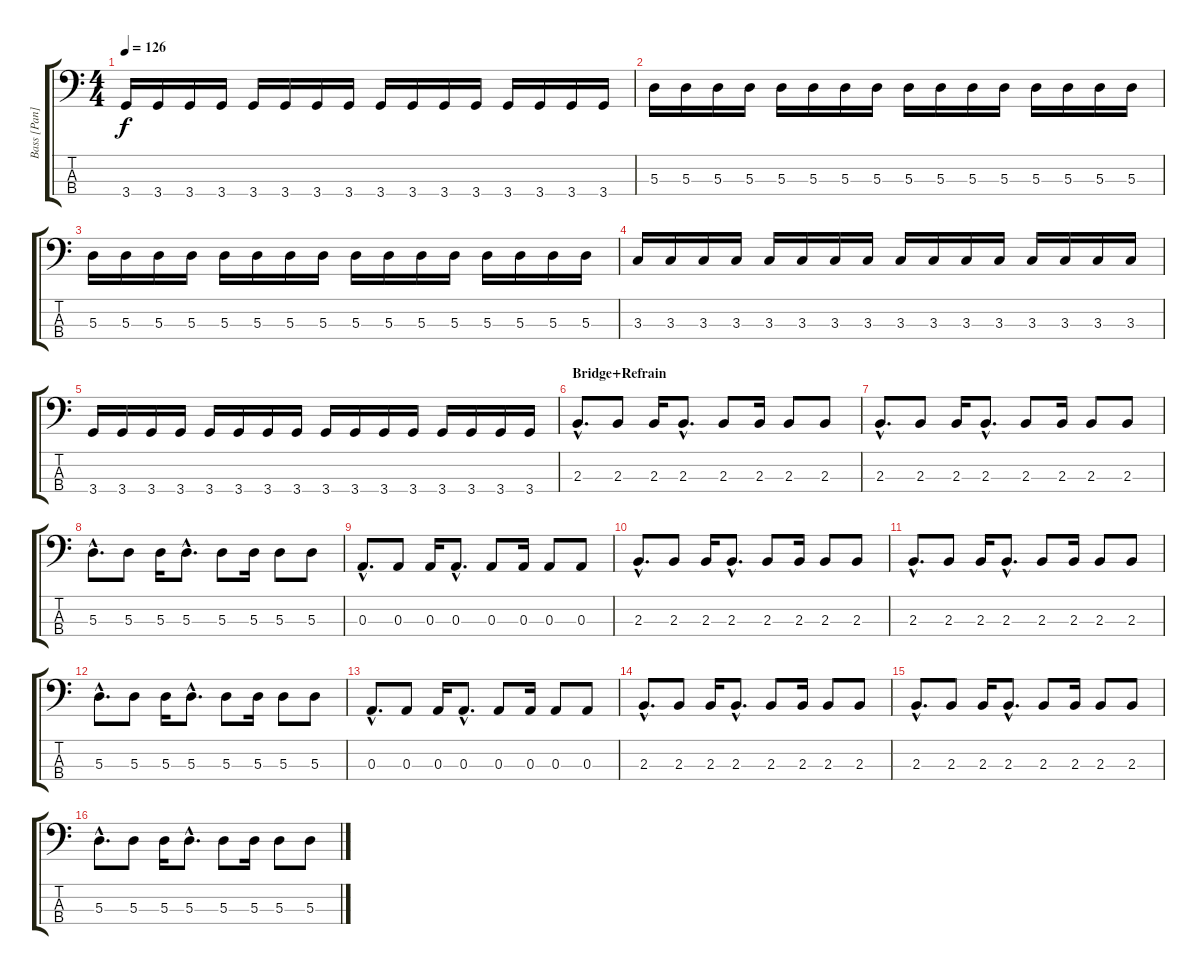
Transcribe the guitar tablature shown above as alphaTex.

\track ("Bass [Pan]" "Bass [Pan]") {instrument electricbassfinger}
\staff {score tabs}
\tuning (G2 D2 A1 E1) {hide}
\ts (4 4)
\tempo 126
\clef f4
\ks c
3.4.16{dy f} 3.4.16 3.4.16 3.4.16 3.4.16 3.4.16 3.4.16 3.4.16 3.4.16 3.4.16 3.4.16 3.4.16 3.4.16 3.4.16 3.4.16 3.4.16 |
5.3.16 5.3.16 5.3.16 5.3.16 5.3.16 5.3.16 5.3.16 5.3.16 5.3.16 5.3.16 5.3.16 5.3.16 5.3.16 5.3.16 5.3.16 5.3.16 |
5.3.16 5.3.16 5.3.16 5.3.16 5.3.16 5.3.16 5.3.16 5.3.16 5.3.16 5.3.16 5.3.16 5.3.16 5.3.16 5.3.16 5.3.16 5.3.16 |
3.3.16 3.3.16 3.3.16 3.3.16 3.3.16 3.3.16 3.3.16 3.3.16 3.3.16 3.3.16 3.3.16 3.3.16 3.3.16 3.3.16 3.3.16 3.3.16 |
3.4.16 3.4.16 3.4.16 3.4.16 3.4.16 3.4.16 3.4.16 3.4.16 3.4.16 3.4.16 3.4.16 3.4.16 3.4.16 3.4.16 3.4.16 3.4.16 |
\section ("" "Bridge+Refrain")
2.3{hac}.8{d} 2.3.8 2.3.16 2.3{hac}.8{d} 2.3.8 2.3.16 2.3.8 2.3.8 |
2.3{hac}.8{d} 2.3.8 2.3.16 2.3{hac}.8{d} 2.3.8 2.3.16 2.3.8 2.3.8 |
5.3{hac}.8{d} 5.3.8 5.3.16 5.3{hac}.8{d} 5.3.8 5.3.16 5.3.8 5.3.8 |
0.3{hac}.8{d} 0.3.8 0.3.16 0.3{hac}.8{d} 0.3.8 0.3.16 0.3.8 0.3.8 |
2.3{hac}.8{d} 2.3.8 2.3.16 2.3{hac}.8{d} 2.3.8 2.3.16 2.3.8 2.3.8 |
2.3{hac}.8{d} 2.3.8 2.3.16 2.3{hac}.8{d} 2.3.8 2.3.16 2.3.8 2.3.8 |
5.3{hac}.8{d} 5.3.8 5.3.16 5.3{hac}.8{d} 5.3.8 5.3.16 5.3.8 5.3.8 |
0.3{hac}.8{d} 0.3.8 0.3.16 0.3{hac}.8{d} 0.3.8 0.3.16 0.3.8 0.3.8 |
2.3{hac}.8{d} 2.3.8 2.3.16 2.3{hac}.8{d} 2.3.8 2.3.16 2.3.8 2.3.8 |
2.3{hac}.8{d} 2.3.8 2.3.16 2.3{hac}.8{d} 2.3.8 2.3.16 2.3.8 2.3.8 |
5.3{hac}.8{d} 5.3.8 5.3.16 5.3{hac}.8{d} 5.3.8 5.3.16 5.3.8 5.3.8
